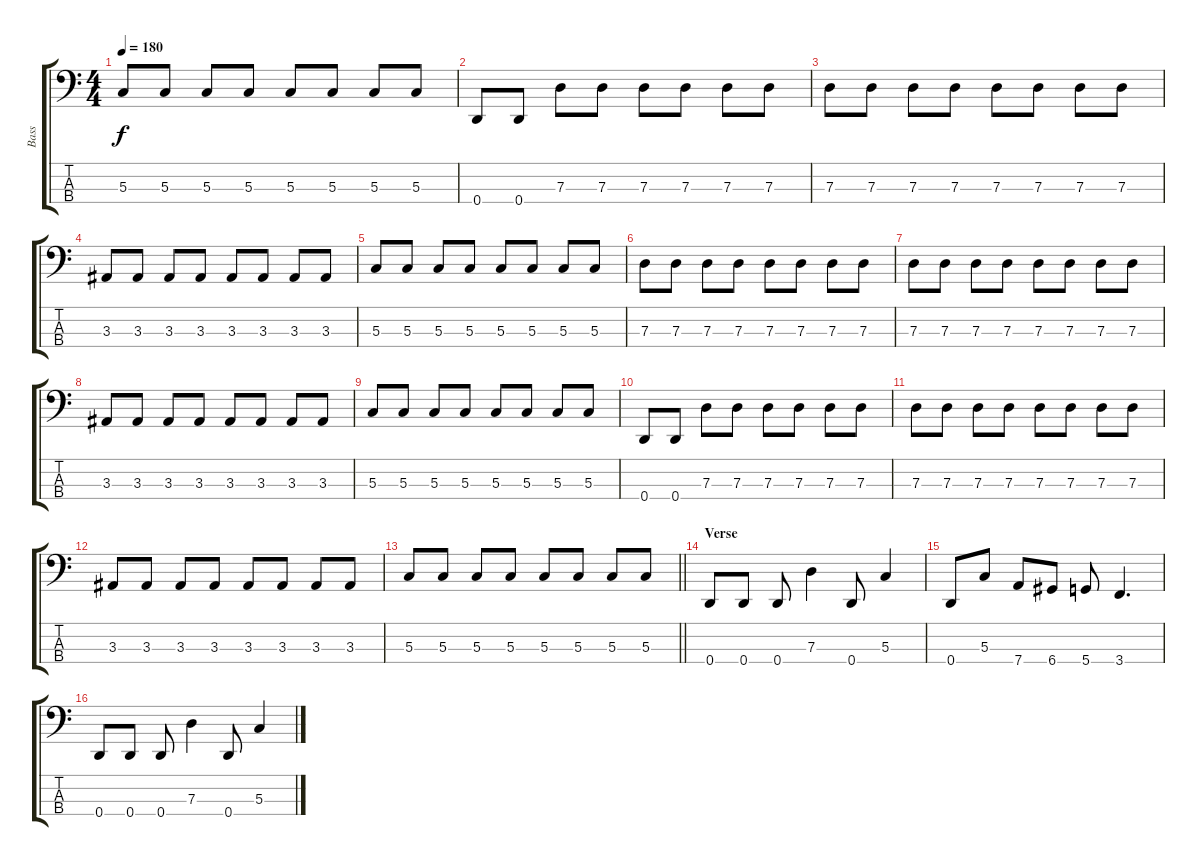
\track ("Bass" "Bass") {instrument electricbasspick}
\staff {score tabs}
\tuning (F2 C2 G1 D1) {hide}
\ts (4 4)
\tempo 180
\clef f4
\ks c
5.3.8{dy f} 5.3.8 5.3.8 5.3.8 5.3.8 5.3.8 5.3.8 5.3.8 |
0.4.8 0.4.8 7.3.8 7.3.8 7.3.8 7.3.8 7.3.8 7.3.8 |
7.3.8 7.3.8 7.3.8 7.3.8 7.3.8 7.3.8 7.3.8 7.3.8 |
3.3.8 3.3.8 3.3.8 3.3.8 3.3.8 3.3.8 3.3.8 3.3.8 |
5.3.8 5.3.8 5.3.8 5.3.8 5.3.8 5.3.8 5.3.8 5.3.8 |
7.3.8 7.3.8 7.3.8 7.3.8 7.3.8 7.3.8 7.3.8 7.3.8 |
7.3.8 7.3.8 7.3.8 7.3.8 7.3.8 7.3.8 7.3.8 7.3.8 |
3.3.8 3.3.8 3.3.8 3.3.8 3.3.8 3.3.8 3.3.8 3.3.8 |
5.3.8 5.3.8 5.3.8 5.3.8 5.3.8 5.3.8 5.3.8 5.3.8 |
0.4.8 0.4.8 7.3.8 7.3.8 7.3.8 7.3.8 7.3.8 7.3.8 |
7.3.8 7.3.8 7.3.8 7.3.8 7.3.8 7.3.8 7.3.8 7.3.8 |
3.3.8 3.3.8 3.3.8 3.3.8 3.3.8 3.3.8 3.3.8 3.3.8 |
\barLineRight lightlight
5.3.8 5.3.8 5.3.8 5.3.8 5.3.8 5.3.8 5.3.8 5.3.8 |
\section ("" "Verse")
0.4.8 0.4.8 0.4.8 7.3.4 0.4.8 5.3.4 |
0.4.8 5.3.8 7.4.8 6.4.8 5.4.8 3.4.4{d} |
0.4.8 0.4.8 0.4.8 7.3.4 0.4.8 5.3.4
